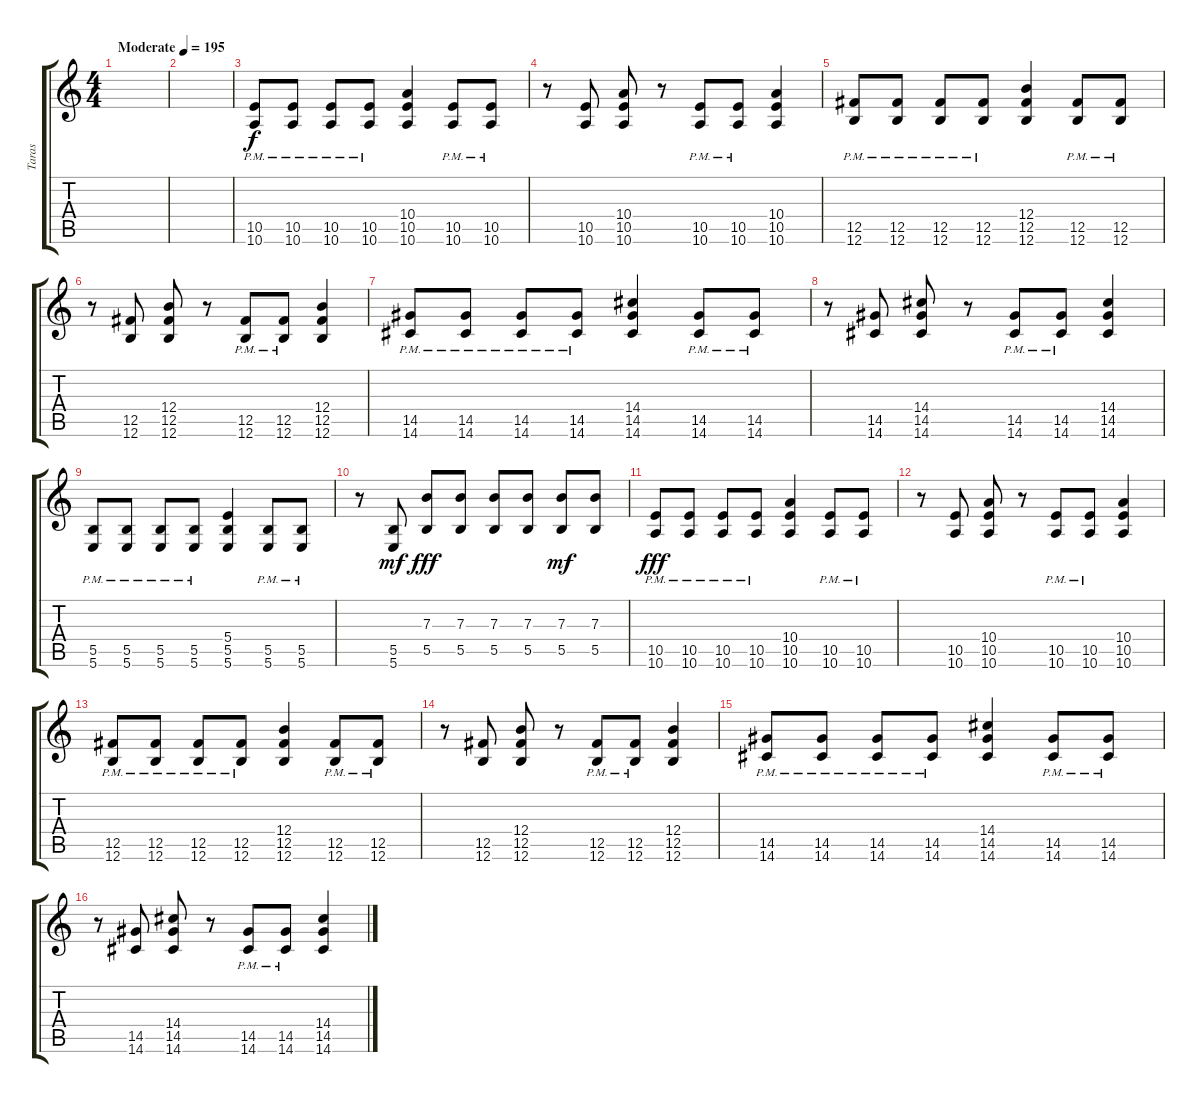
\track ("Taras" "Taras") {instrument distortionguitar}
\staff {score tabs}
\tuning (Db4 Ab3 E3 B2 Gb2 B1) {hide}
\ts (4 4)
\tempo (195 "Moderate")
\clef g2
\ks c
|
|
(10.5{pm} 10.6{pm}).8 (10.5{pm} 10.6{pm}).8 (10.5{pm} 10.6{pm}).8 (10.5{pm} 10.6{pm}).8 (10.4 10.5 10.6).4 (10.5{pm} 10.6{pm}).8 (10.5{pm} 10.6{pm}).8 |
r.8 (10.5 10.6).8 (10.4 10.5 10.6).8 r.8 (10.5{pm} 10.6{pm}).8 (10.5{pm} 10.6{pm}).8 (10.4 10.5 10.6).4 |
(12.5{pm} 12.6{pm}).8 (12.5{pm} 12.6{pm}).8 (12.5{pm} 12.6{pm}).8 (12.5{pm} 12.6{pm}).8 (12.4 12.5 12.6).4 (12.5{pm} 12.6{pm}).8 (12.5{pm} 12.6{pm}).8 |
r.8 (12.5 12.6).8 (12.4 12.5 12.6).8 r.8 (12.5{pm} 12.6{pm}).8 (12.5{pm} 12.6{pm}).8 (12.4 12.5 12.6).4 |
(14.5{pm} 14.6{pm}).8 (14.5{pm} 14.6{pm}).8 (14.5{pm} 14.6{pm}).8 (14.5{pm} 14.6{pm}).8 (14.4 14.5 14.6).4 (14.5{pm} 14.6{pm}).8 (14.5{pm} 14.6{pm}).8 |
r.8 (14.5 14.6).8 (14.4 14.5 14.6).8 r.8 (14.5{pm} 14.6{pm}).8 (14.5{pm} 14.6{pm}).8 (14.4 14.5 14.6).4 |
(5.5{pm} 5.6{pm}).8 (5.5{pm} 5.6{pm}).8 (5.5{pm} 5.6{pm}).8 (5.5{pm} 5.6{pm}).8 (5.4 5.5 5.6).4 (5.5{pm} 5.6{pm}).8 (5.5{pm} 5.6{pm}).8 |
r.8 (5.5 5.6).8{dy mf} (7.3 5.5).8{dy fff} (7.3 5.5).8 (7.3 5.5).8 (7.3 5.5).8 (7.3 5.5).8{dy mf} (7.3 5.5).8 |
(10.5{pm} 10.6{pm}).8{dy fff} (10.5{pm} 10.6{pm}).8 (10.5{pm} 10.6{pm}).8 (10.5{pm} 10.6{pm}).8 (10.4 10.5 10.6).4 (10.5{pm} 10.6{pm}).8 (10.5{pm} 10.6{pm}).8 |
r.8 (10.5 10.6).8 (10.4 10.5 10.6).8 r.8 (10.5{pm} 10.6{pm}).8 (10.5{pm} 10.6{pm}).8 (10.4 10.5 10.6).4 |
(12.5{pm} 12.6{pm}).8 (12.5{pm} 12.6{pm}).8 (12.5{pm} 12.6{pm}).8 (12.5{pm} 12.6{pm}).8 (12.4 12.5 12.6).4 (12.5{pm} 12.6{pm}).8 (12.5{pm} 12.6{pm}).8 |
r.8 (12.5 12.6).8 (12.4 12.5 12.6).8 r.8 (12.5{pm} 12.6{pm}).8 (12.5{pm} 12.6{pm}).8 (12.4 12.5 12.6).4 |
(14.5{pm} 14.6{pm}).8 (14.5{pm} 14.6{pm}).8 (14.5{pm} 14.6{pm}).8 (14.5{pm} 14.6{pm}).8 (14.4 14.5 14.6).4 (14.5{pm} 14.6{pm}).8 (14.5{pm} 14.6{pm}).8 |
r.8 (14.5 14.6).8 (14.4 14.5 14.6).8 r.8 (14.5{pm} 14.6{pm}).8 (14.5{pm} 14.6{pm}).8 (14.4 14.5 14.6).4
